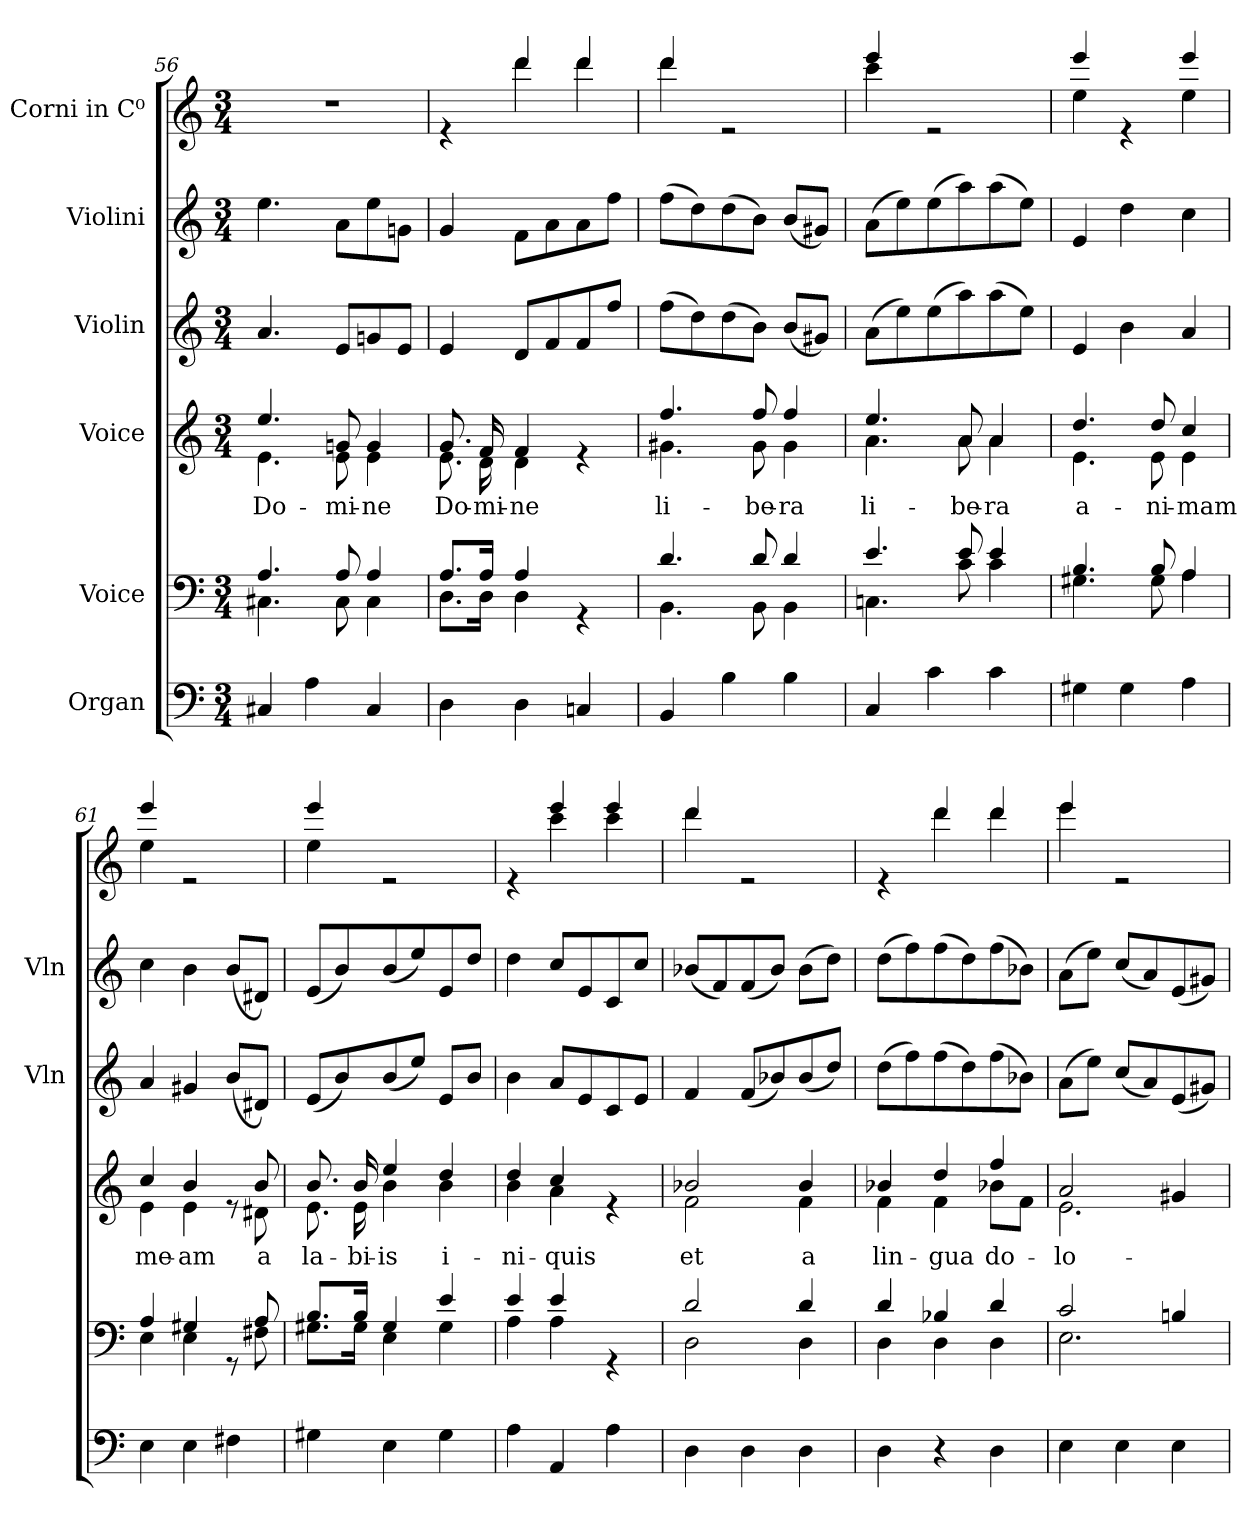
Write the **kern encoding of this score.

**kern	**kern	**kern	**text	**kern	**kern	**kern
*part6	*part5	*part4	*part4	*part3	*part2	*part1
*staff6	*staff5	*staff4	*staff4	*staff3	*staff2	*staff1
*I"Organ	*I"Voice	*I"Voice	*	*I"Violin	*I"Violini	*I"Corni in C⁰
*	*	*	*	*I'Vln	*I'Vln	*
*clefF4	*clefF4	*clefG2	*	*clefG2	*clefG2	*clefG2
*	*	*	*	*	*	*ITrd7c12
*k[]	*k[]	*k[]	*	*k[]	*k[]	*k[]
*M3/4	*M3/4	*M3/4	*	*M3/4	*M3/4	*M3/4
=56	=56	=56	=56	=56	=56	=56
*	*^	*	*	*	*	*
!	!	!	!	!LO:LY:b	!	!	!
*	*	*	*^	*	*	*	*
4C#X/	4.A/	4.C#X\	4.ee/	4.e\	Do-	4.a/	4.ee\	2.r
4A\	.	.	.	.	.	.	.	.
!	!	!	!	!	!LO:LY:b	!	!	!
.	8A/	8C#\	8gn/	8e\	-mi-	8e/L	8a\L	.
!	!	!	!	!	!LO:LY:b	!	!	!
4C#/	4A/	4C#\	4g/	4e\	-ne	8gn/	8ee\	.
.	.	.	.	.	.	8e/J	8gn\J	.
!!LO:PB:g=z
=57	=57	=57	=57	=57	=57	=57	=57	=57
!	!	!	!	!	!LO:LY:b	!	!	!
*	*	*	*	*	*	*	*	*^
4D\	8.A/L	8.D\L	8.g/	8.e\	Do-	4e/	4g/	4re	4ryy
!	!	!	!	!	!LO:LY:b	!	!	!	!
.	16A/Jk	16D\Jk	16f/	16d\	-mi-	.	.	.	.
!	!	!	!	!	!LO:LY:b	!	!	!	!
4D\	4A/	4D\	4f/	4d\	-ne	8d/L	8f\L	4dd/	4dd\
.	.	.	.	.	.	8f/	8a\	.	.
4Cn/	4rGG	4ryy	4re	4ryy	.	8f/	8a\	4dd/	4dd\
.	.	.	.	.	.	8ff/J	8ff\J	.	.
=58	=58	=58	=58	=58	=58	=58	=58	=58	=58
!	!	!	!	!	!LO:LY:b	!	!	!	!
4BB/	4.d/	4.BB\	4.ff/	4.g#X\	li-	(8ff\L	(8ff\L	4dd/	4dd\
.	.	.	.	.	.	8dd\)	8dd\)	.	.
4B\	.	.	.	.	.	(8dd\	(8dd\	2re	2ryy
!	!	!	!	!	!LO:LY:b	!	!	!	!
.	8d/	8BB\	8ff/	8g#\	-be-	8b\J)	8b\J)	.	.
!	!	!	!	!	!LO:LY:b	!	!	!	!
4B\	4d/	4BB\	4ff/	4g#\	-ra	(8b/L	(8b/L	.	.
.	.	.	.	.	.	8g#X/J)	8g#X/J)	.	.
=59	=59	=59	=59	=59	=59	=59	=59	=59	=59
!	!	!	!	!	!LO:LY:b	!	!	!	!
4C/	4.e/	4.Cn\	4.ee/	4.a\	li-	(8a\L	(8a\L	4ee/	4cc\
.	.	.	.	.	.	8ee\)	8ee\)	.	.
4c\	.	.	.	.	.	(8ee\	(8ee\	2re	2ryy
!	!	!	!	!	!LO:LY:b	!	!	!	!
.	8e/	8c\	8a/	8a\	-be-	8aa\)	8aa\)	.	.
!	!	!	!	!	!LO:LY:b	!	!	!	!
4c\	4e/	4c\	4a/	4a\	-ra	(8aa\	(8aa\	.	.
.	.	.	.	.	.	8ee\J)	8ee\J)	.	.
=60	=60	=60	=60	=60	=60	=60	=60	=60	=60
!	!	!	!	!	!LO:LY:b	!	!	!	!
4G#X\	4.B/	4.G#X\	4.dd/	4.e\	a-	4e/	4e/	4ee/	4e\
4G#\	.	.	.	.	.	4b\	4dd\	4re	4ryy
!	!	!	!	!	!LO:LY:b	!	!	!	!
.	8B/	8G#\	8dd/	8e\	-ni-	.	.	.	.
!	!	!	!	!	!LO:LY:b	!	!	!	!
4A\	4A/	4A\	4cc/	4e\	-mam	4a/	4cc\	4ee/	4e\
=61	=61	=61	=61	=61	=61	=61	=61	=61	=61
!	!	!	!	!	!LO:LY:b	!	!	!	!
4E\	4A/	4E\	4cc/	4e\	me-	4a/	4cc\	4ee/	4e\
!	!	!	!	!	!LO:LY:b	!	!	!	!
4E\	4G#X/	4E\	4b/	4e\	-am	4g#X/	4b\	2re	2ryy
4F#X\	8rGG	8ryy	8re	8ryy	.	(8b/L	(8b/L	.	.
!	!	!	!	!	!LO:LY:b	!	!	!	!
.	8A/	8F#X\	8b/	8d#X\	a	8d#X/J)	8d#X/J)	.	.
=62	=62	=62	=62	=62	=62	=62	=62	=62	=62
!	!	!	!	!	!LO:LY:b	!	!	!	!
4G#X\	8.B/L	8.G#X\L	8.b/	8.e\	la-	(8e/L	(8e/L	4ee/	4e\
.	.	.	.	.	.	8b/)	8b/)	.	.
!	!	!	!	!	!LO:LY:b	!	!	!	!
.	16B/Jk	16G#\Jk	16b/	16e\	-bi-	.	.	.	.
!	!	!	!	!	!LO:LY:b	!	!	!	!
4E\	4G#/	4E\	4ee/	4b\	-is	(8b/	(8b/	2re	2ryy
.	.	.	.	.	.	8ee/J)	8ee/)	.	.
!	!	!	!	!	!LO:LY:b	!	!	!	!
4G#\	4e/	4G#\	4dd/	4b\	i-	8e/L	8e/	.	.
.	.	.	.	.	.	8b/J	8dd/J	.	.
=63	=63	=63	=63	=63	=63	=63	=63	=63	=63
!	!	!	!	!	!LO:LY:b	!	!	!	!
4A\	4e/	4A\	4dd/	4b\	-ni-	4b\	4dd\	4re	4ryy
!	!	!	!	!	!LO:LY:b	!	!	!	!
4AA/	4e/	4A\	4cc/	4a\	-quis	8a/L	8cc/L	4ee/	4cc\
.	.	.	.	.	.	8e/	8e/	.	.
4A\	4rGG	4ryy	4re	4ryy	.	8c/	8c/	4ee/	4cc\
.	.	.	.	.	.	8e/J	8cc/J	.	.
!!LO:LB:g=z	!!
=64	=64	=64	=64	=64	=64	=64	=64	=64	=64
!	!	!	!	!	!LO:LY:b	!	!	!	!
4D\	2d/	2D\	2b-X/	2f\	et	4f/	(8b-X/L	4dd/	4dd\
.	.	.	.	.	.	.	8f/)	.	.
4D\	.	.	.	.	.	(8f/L	(8f/	2re	2ryy
.	.	.	.	.	.	8b-X/)	8b-/J)	.	.
!	!	!	!	!	!LO:LY:b	!	!	!	!
4D\	4d/	4D\	4b-/	4f\	a	(8b-/	(8b-\L	.	.
.	.	.	.	.	.	8dd/J)	8dd\J)	.	.
=65	=65	=65	=65	=65	=65	=65	=65	=65	=65
!	!	!	!	!	!LO:LY:b	!	!	!	!
4D\	4d/	4D\	4b-X/	4f\	lin-	(8dd\L	(8dd\L	4re	4ryy
.	.	.	.	.	.	8ff\)	8ff\)	.	.
!	!	!	!	!	!LO:LY:b	!	!	!	!
4r	4B-X/	4D\	4dd/	4f\	-gua	(8ff\	(8ff\	4dd/	4dd\
.	.	.	.	.	.	8dd\)	8dd\)	.	.
!	!	!	!	!	!LO:LY:b	!	!	!	!
4D\	4d/	4D\	4ff/	8b-X\L	do-	(8ff\	(8ff\	4dd/	4dd\
.	.	.	.	8f\J	.	8b-X\J)	8b-X\J)	.	.
=66	=66	=66	=66	=66	=66	=66	=66	=66	=66
!	!	!	!	!	!LO:LY:b	!	!	!	!
4E\	2c/	2.E\	2a/	2.e\	-lo-	(8a\L	(8a\L	4ee/	4ee\
.	.	.	.	.	.	8ee\J)	8ee\J)	.	.
4E\	.	.	.	.	.	(8cc/L	(8cc/L	2re	2ryy
.	.	.	.	.	.	8a/)	8a/)	.	.
4E\	4Bn/	.	4g#X/	.	.	(8e/	(8e/	.	.
.	.	.	.	.	.	8g#X/J)	8g#X/J)	.	.
*	*v	*v	*	*	*	*	*	*v	*v
*	*	*v	*v	*	*	*	*
=	=	=	=	=	=	=
*-	*-	*-	*-	*-	*-	*-
